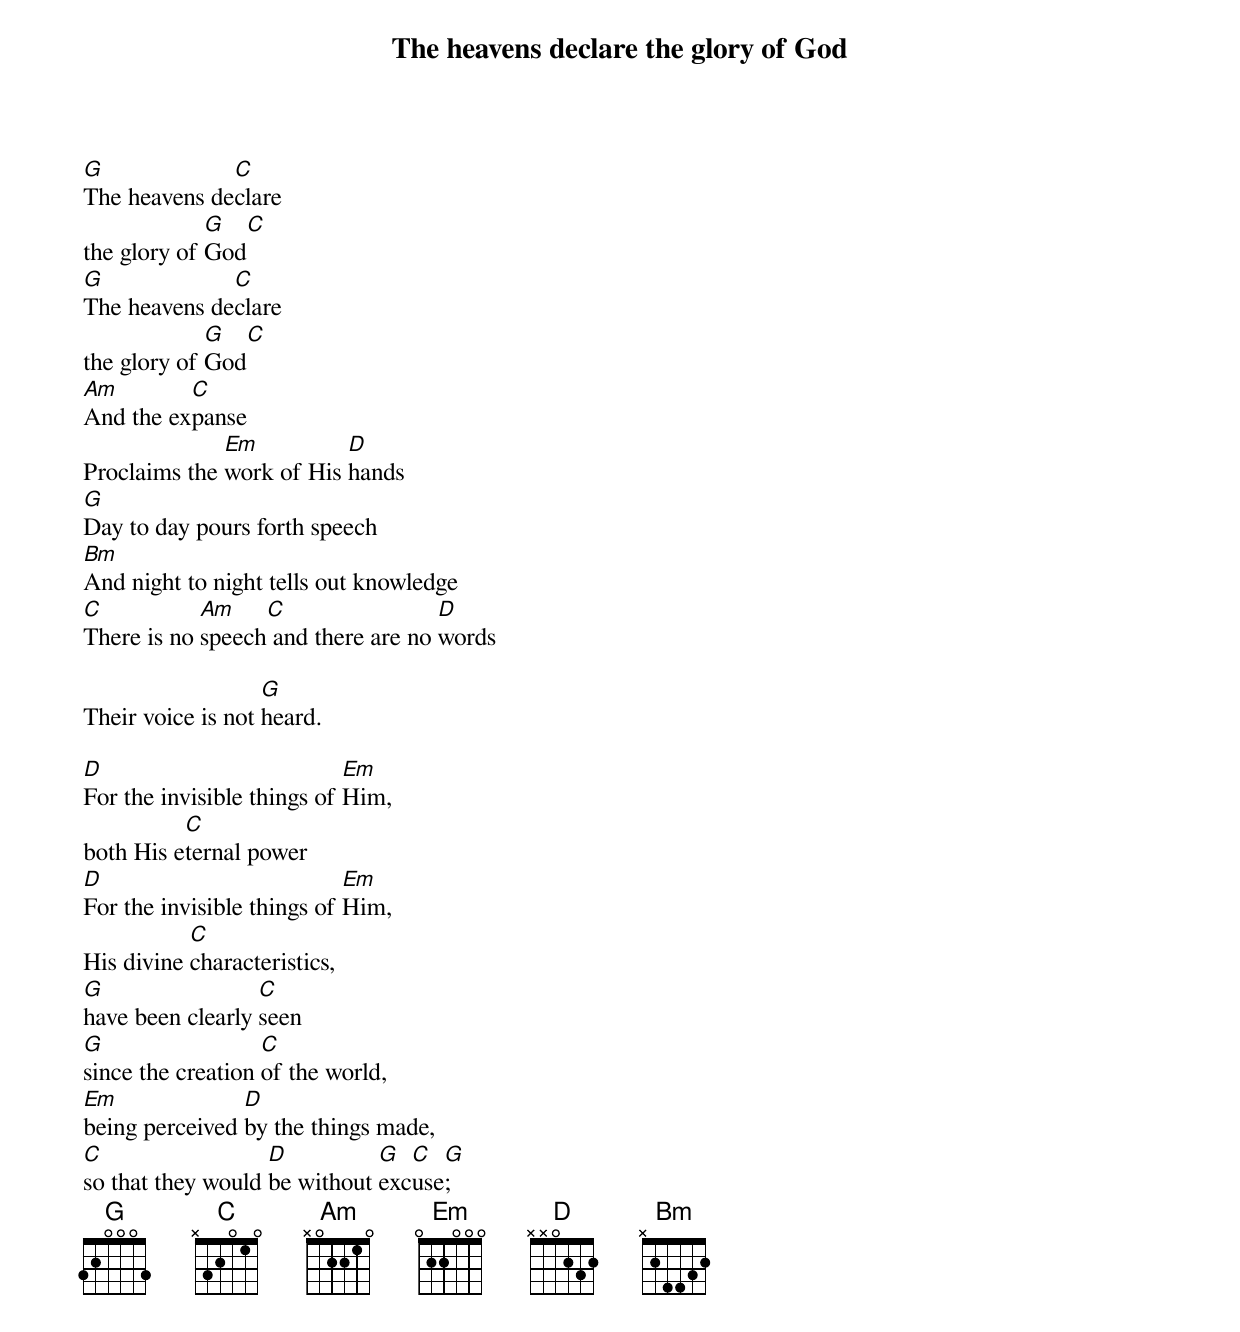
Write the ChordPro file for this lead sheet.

{title: The heavens declare the glory of God}
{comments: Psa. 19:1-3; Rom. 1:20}

[G]The heavens de[C]clare
the glory of [G]God[C]
[G]The heavens de[C]clare
the glory of [G]God[C]
[Am]And the ex[C]panse
Proclaims the [Em]work of His [D]hands
[G]Day to day pours forth speech
[Bm]And night to night tells out knowledge
[C]There is no [Am]speech[C] and there are no [D]words
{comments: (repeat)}

Their voice is not [G]heard.

[D]For the invisible things of [Em]Him,
both His e[C]ternal power
[D]For the invisible things of [Em]Him,
His divine [C]characteristics,
[G]have been clearly [C]seen
[G]since the creation [C]of the world,
[Em]being perceived [D]by the things made,
[C]so that they would [D]be without [G]exc[C]use[G];
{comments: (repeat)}
